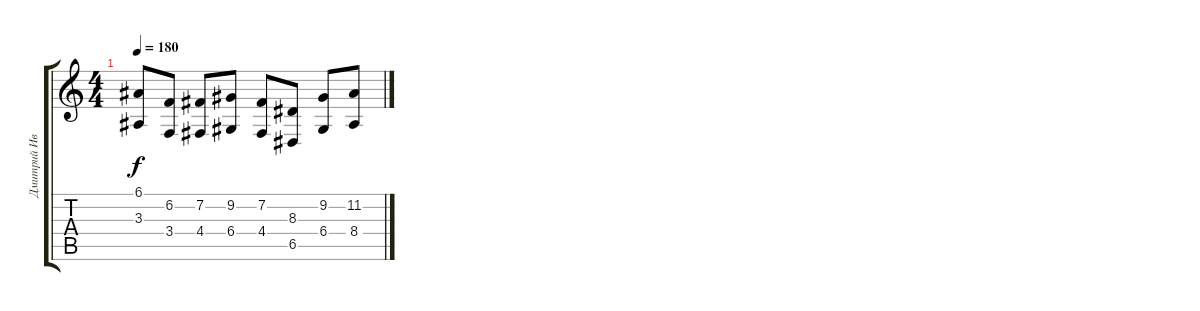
\track ("Дмитрий Иванов" "Дмитрий Ив") {instrument harpsichord}
\staff {score tabs}
\tuning (E4 B3 G3 D3 A2 E2) {hide}
\ts (4 4)
\tempo 180
\clef g2
\ks c
(6.1 3.3).8{dy f} (6.2 3.4).8 (7.2 4.4).8 (9.2 6.4).8 (7.2 4.4).8 (8.3 6.5).8 (9.2 6.4).8 (11.2 8.4).8
